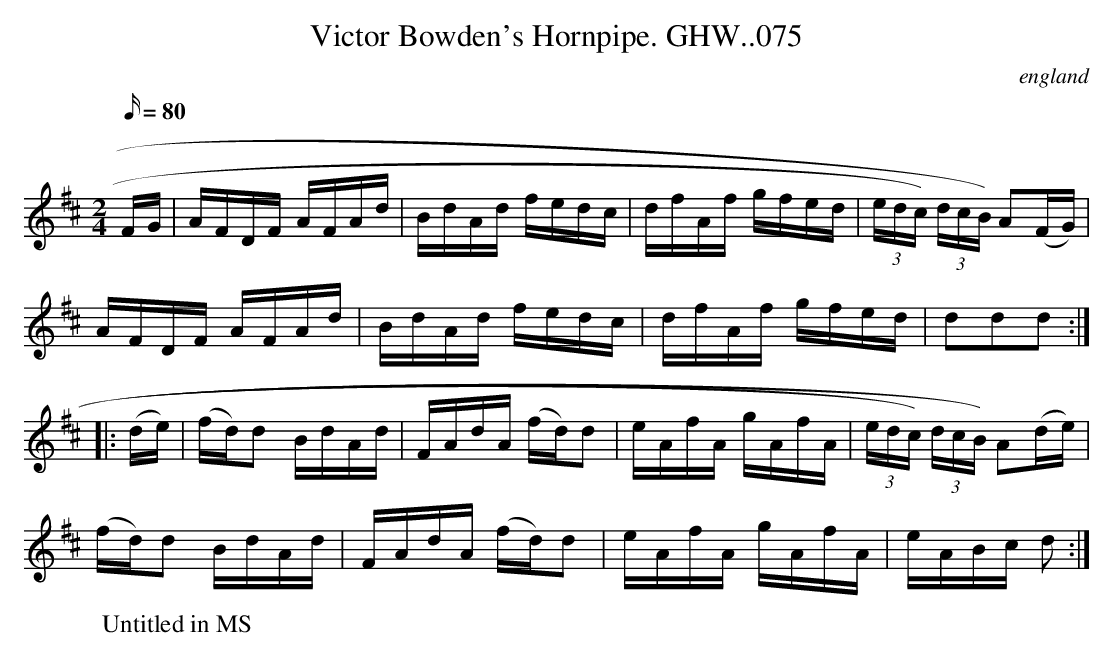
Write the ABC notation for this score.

X:1
T:Victor Bowden's Hornpipe. GHW..075
O:england
M:2/4
L:1/16
Q:80
K:D
FG|AFDF AFAd|BdAd fedc|dfAf gfed|(3edc) (3dcB) A2(FG)|
AFDF AFAd|BdAd fedc|dfAf gfed|d2d2d2:|
|:(de)|(fd)d2 BdAd|FAdA (fd)d2|eAfA gAfA|(3edc) (3dcB) A2(de)|
(fd)d2 BdAd|FAdA (fd)d2|eAfA gAfA|eABc d2:|
W:Untitled in MS
